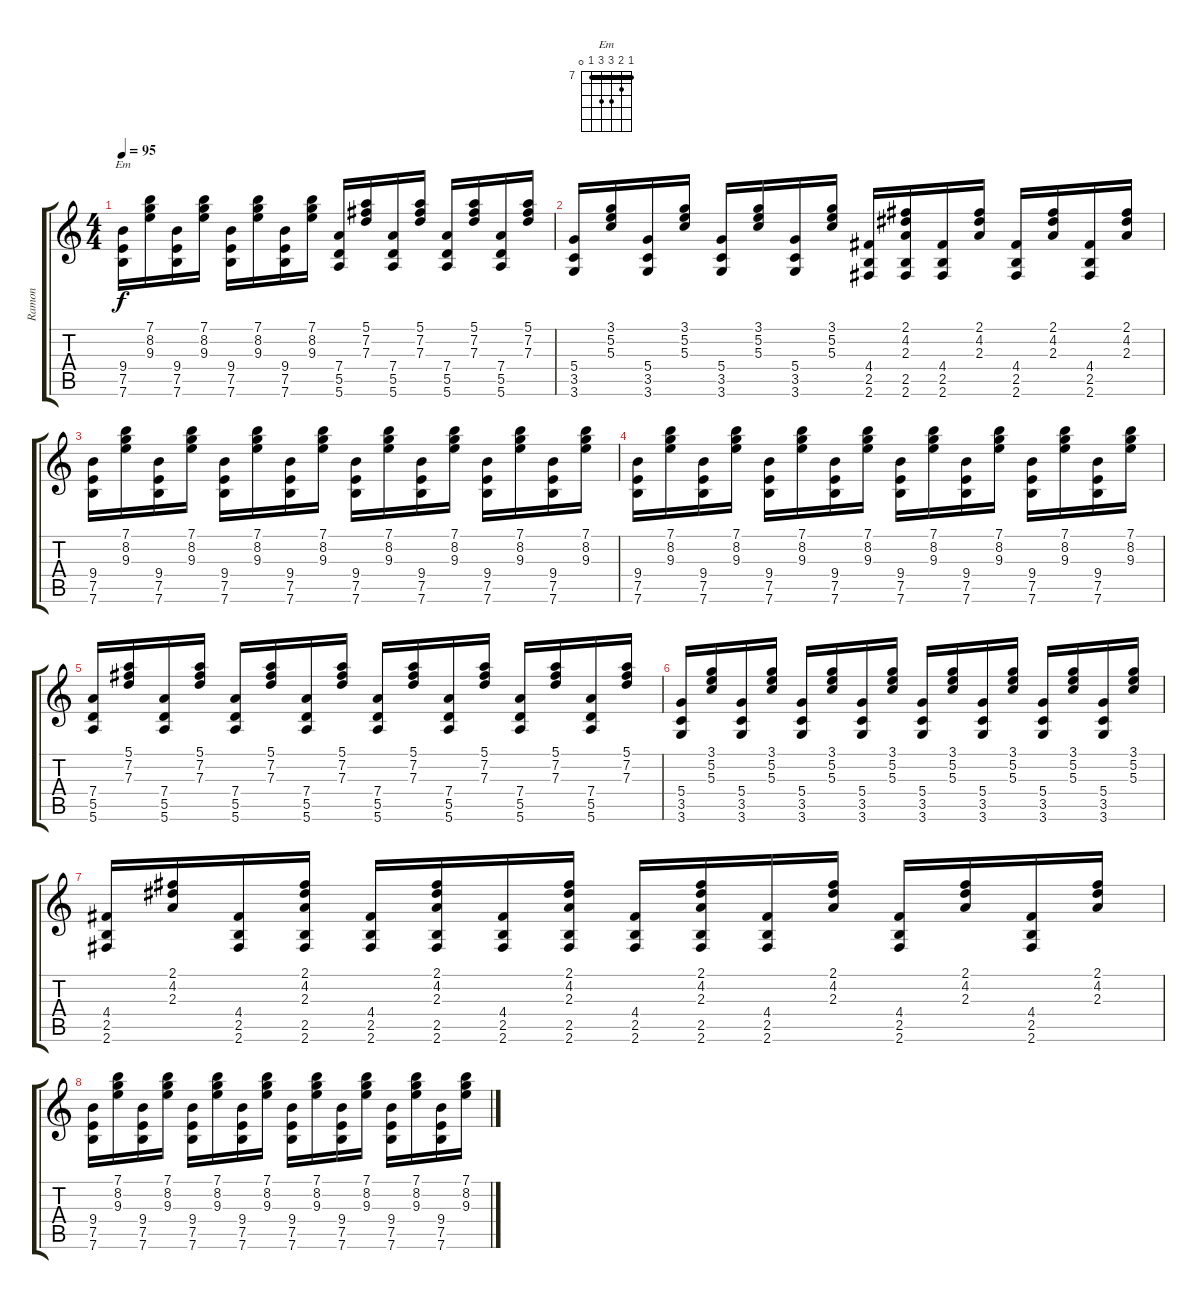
\track ("Ramon" "Ramon") {instrument acousticguitarnylon}
\staff {score tabs}
\tuning (E4 B3 G3 D3 A2 E2) {hide}
\chord ("Em" 7 8 9 9 7 0) {firstfret 7 barre 7}
\ts (4 4)
\tempo 95
\clef g2
\ks c
(9.4 7.5 7.6).16{ch "Em" dy f} (7.1 8.2 9.3).16 (9.4 7.5 7.6).16 (7.1 8.2 9.3).16 (9.4 7.5 7.6).16 (7.1 8.2 9.3).16 (9.4 7.5 7.6).16 (7.1 8.2 9.3).16 (7.4 5.5 5.6).16 (5.1 7.2 7.3).16 (7.4 5.5 5.6).16 (5.1 7.2 7.3).16 (7.4 5.5 5.6).16 (5.1 7.2 7.3).16 (7.4 5.5 5.6).16 (5.1 7.2 7.3).16 |
(5.4 3.5 3.6).16 (3.1 5.2 5.3).16 (5.4 3.5 3.6).16 (3.1 5.2 5.3).16 (5.4 3.5 3.6).16 (3.1 5.2 5.3).16 (5.4 3.5 3.6).16 (3.1 5.2 5.3).16 (4.4 2.5 2.6).16 (2.1 4.2 2.3 2.5 2.6).16 (4.4 2.5 2.6).16 (2.1 4.2 2.3).16 (4.4 2.5 2.6).16 (2.1 4.2 2.3).16 (4.4 2.5 2.6).16 (2.1 4.2 2.3).16 |
(9.4 7.5 7.6).16 (7.1 8.2 9.3).16 (9.4 7.5 7.6).16 (7.1 8.2 9.3).16 (9.4 7.5 7.6).16 (7.1 8.2 9.3).16 (9.4 7.5 7.6).16 (7.1 8.2 9.3).16 (9.4 7.5 7.6).16 (7.1 8.2 9.3).16 (9.4 7.5 7.6).16 (7.1 8.2 9.3).16 (9.4 7.5 7.6).16 (7.1 8.2 9.3).16 (9.4 7.5 7.6).16 (7.1 8.2 9.3).16 |
(9.4 7.5 7.6).16 (7.1 8.2 9.3).16 (9.4 7.5 7.6).16 (7.1 8.2 9.3).16 (9.4 7.5 7.6).16 (7.1 8.2 9.3).16 (9.4 7.5 7.6).16 (7.1 8.2 9.3).16 (9.4 7.5 7.6).16 (7.1 8.2 9.3).16 (9.4 7.5 7.6).16 (7.1 8.2 9.3).16 (9.4 7.5 7.6).16 (7.1 8.2 9.3).16 (9.4 7.5 7.6).16 (7.1 8.2 9.3).16 |
(7.4 5.5 5.6).16 (5.1 7.2 7.3).16 (7.4 5.5 5.6).16 (5.1 7.2 7.3).16 (7.4 5.5 5.6).16 (5.1 7.2 7.3).16 (7.4 5.5 5.6).16 (5.1 7.2 7.3).16 (7.4 5.5 5.6).16 (5.1 7.2 7.3).16 (7.4 5.5 5.6).16 (5.1 7.2 7.3).16 (7.4 5.5 5.6).16 (5.1 7.2 7.3).16 (7.4 5.5 5.6).16 (5.1 7.2 7.3).16 |
(5.4 3.5 3.6).16 (3.1 5.2 5.3).16 (5.4 3.5 3.6).16 (3.1 5.2 5.3).16 (5.4 3.5 3.6).16 (3.1 5.2 5.3).16 (5.4 3.5 3.6).16 (3.1 5.2 5.3).16 (5.4 3.5 3.6).16 (3.1 5.2 5.3).16 (5.4 3.5 3.6).16 (3.1 5.2 5.3).16 (5.4 3.5 3.6).16 (3.1 5.2 5.3).16 (5.4 3.5 3.6).16 (3.1 5.2 5.3).16 |
(4.4 2.5 2.6).16 (2.1 4.2 2.3).16 (4.4 2.5 2.6).16 (2.1 4.2 2.3 2.5 2.6).16 (4.4 2.5 2.6).16 (2.1 4.2 2.3 2.5 2.6).16 (4.4 2.5 2.6).16 (2.1 4.2 2.3 2.5 2.6).16 (4.4 2.5 2.6).16 (2.1 4.2 2.3 2.5 2.6).16 (4.4 2.5 2.6).16 (2.1 4.2 2.3).16 (4.4 2.5 2.6).16 (2.1 4.2 2.3).16 (4.4 2.5 2.6).16 (2.1 4.2 2.3).16 |
(9.4 7.5 7.6).16 (7.1 8.2 9.3).16 (9.4 7.5 7.6).16 (7.1 8.2 9.3).16 (9.4 7.5 7.6).16 (7.1 8.2 9.3).16 (9.4 7.5 7.6).16 (7.1 8.2 9.3).16 (9.4 7.5 7.6).16 (7.1 8.2 9.3).16 (9.4 7.5 7.6).16 (7.1 8.2 9.3).16 (9.4 7.5 7.6).16 (7.1 8.2 9.3).16 (9.4 7.5 7.6).16 (7.1 8.2 9.3).16
